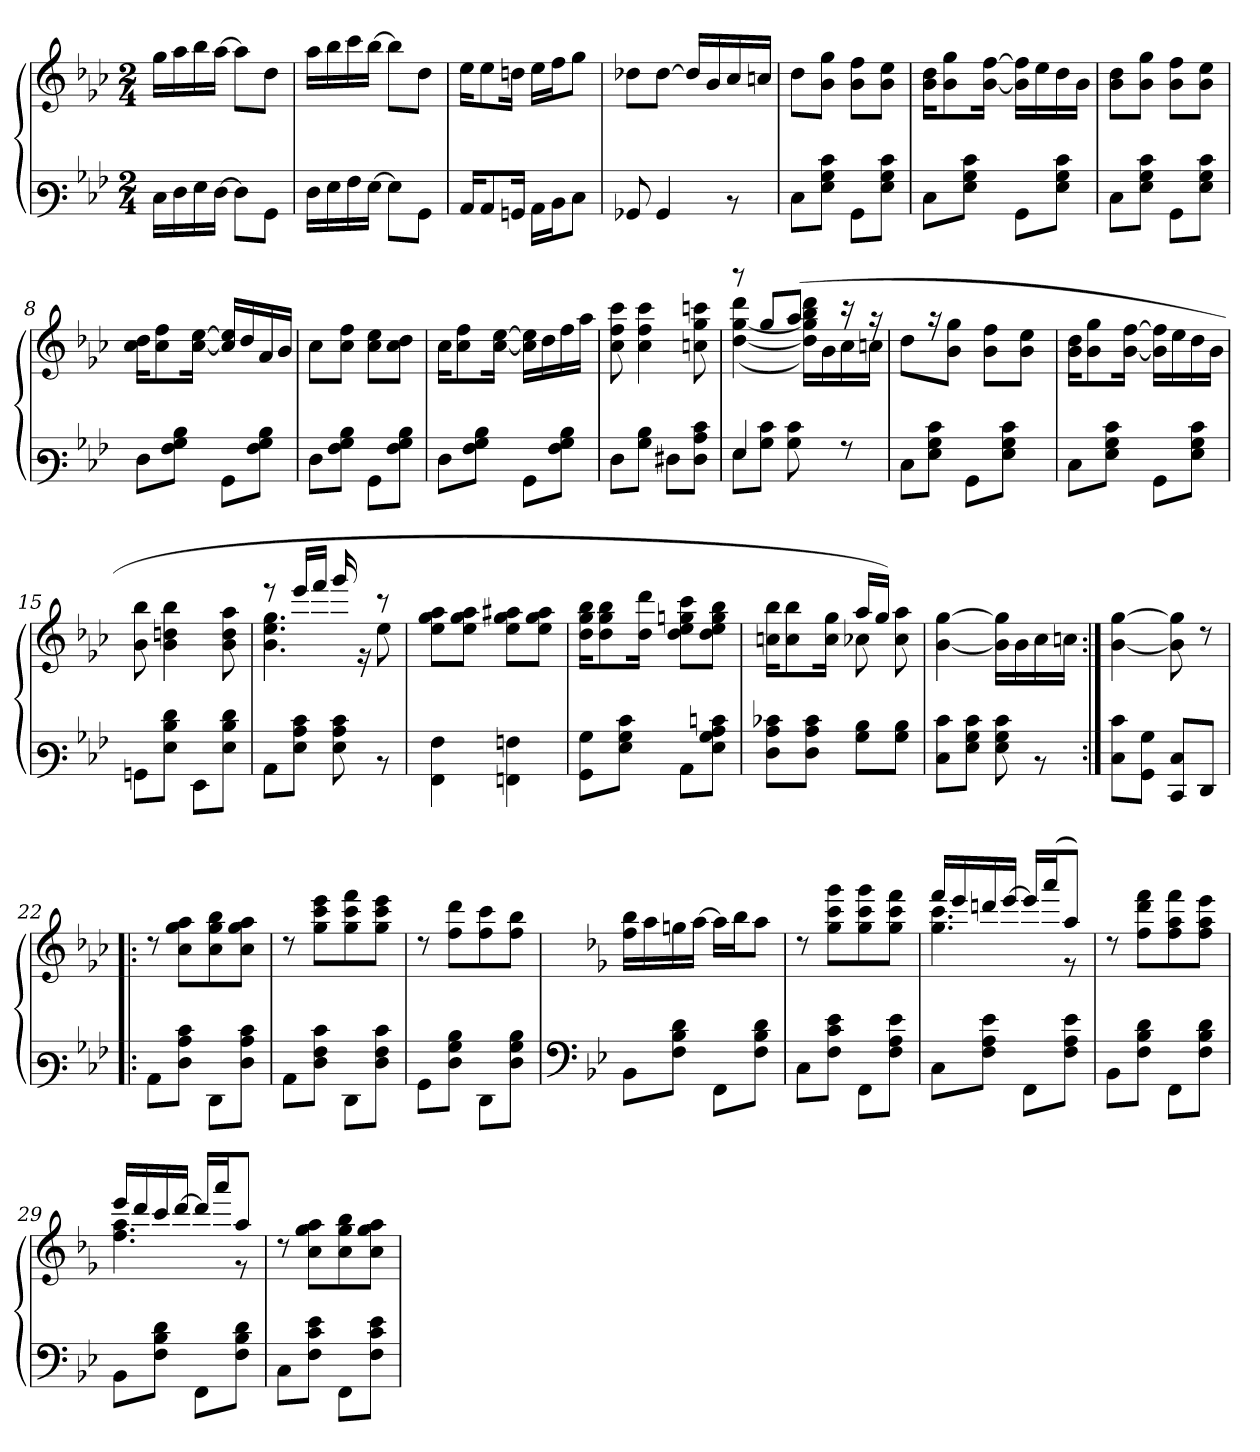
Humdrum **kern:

**kern	**kern
*part1	*part1
*staff2	*staff1
*clefF3	*clefG3
*k[b-e-a-]	*k[b-e-a-]
*M2/4	*M2/4
=1	=1
16E-\LL	16ee-\LL
16F\	16ff\
16G\	16gg\
[>16F\JJ	[>16ff\JJ
8F\L]	8ff\L]
8BB-\J	8b-\J
=2	=2
16F\LL	16ff\LL
16G\	16gg\
16A-\	16aa-\
[>16G\JJ	[>16gg\JJ
8G\L]	8gg\L]
8BB-\J	8b-\J
=3	=3
16C/KL	16cc\KL
8C/	8cc\
16BBn/Jk	16bn\Jk
16C\LL	16cc\LL
16D\J	16dd\J
8E-\J	8ee-\J
=4	=4
8BB-X/	8b-X\L
4BB-/	[>8b-\J
.	16b-/LL]
.	16g/
8rD	16a-/
.	16an/JJ
!!LO:LB:g=z
=5	=5
8E-\L	8b-\L
8G\ 8B-\ 8e-\J	8g\ 8ee-\J
8BB-\L	8g\ 8dd\L
8G\ 8B-\ 8e-\J	8g\ 8cc\J
=6	=6
8E-\L	16g\ 16b-\KL
.	8g\ 8ee-\
8G\ 8B-\ 8e-\J	.
.	[<16g\ [>16dd\Jk
8BB-\L	16g\] 16dd\]LL
.	16cc\
8G\ 8B-\ 8e-\J	16b-\
.	16g\JJ
=7	=7
8E-\L	8g\ 8b-\L
8G\ 8B-\ 8e-\J	8g\ 8ee-\J
8BB-\L	8g\ 8dd\L
8G\ 8B-\ 8e-\J	8g\ 8cc\J
=8	=8
8F\L	16a-\ 16b-\KL
.	8a-\ 8dd\
8A-\ 8B-\ 8d\J	.
.	[<16a-\ [>16cc\Jk
8BB-\L	16a-/] 16cc/]LL
.	16b-/
8A-\ 8B-\ 8d\J	16f/
.	16g/JJ
=9	=9
8F\L	8a-\L
8A-\ 8B-\ 8d\J	8a-\ 8dd\J
8BB-\L	8a-\ 8cc\L
8A-\ 8B-\ 8d\J	8a-\ 8b-\J
!!LO:LB:g=z
=10	=10
8F\L	16a-\KL
.	8a-\ 8dd\
8A-\ 8B-\ 8d\J	.
.	[<16a-\ [>16cc\Jk
8BB-\L	16a-\] 16cc\]LL
.	16b-\
8A-\ 8B-\ 8d\J	16dd\
.	16ff\JJ
=11	=11
8F\L	8a-\ 8dd\ 8aa-\
8B-\ 8d\J	4a-\ 4dd\ 4aa-\
8F#X\L	.
8F#\ 8c\ 8e-\J	8an\ 8ee-\ 8aan\
=12	=12
*^	*^
4G/	8G\L	8rggg	(<[<4b-\ [<4ee-\ 4bb-\
.	8B-\ 8e-\J	8ee-/L	.
4ryy	8B-\ 8e-\	((>8ff/J	16b-\] 16ee-\] 16gg\ 16bb-\LL)
.	.	.	16g\
.	8rA	16rgg	16a-\
.	.	16rff	16an\JJ
*v	*v	*	*
*	*v	*v
=13	=13
8E-\L	8b-\L
8G\ 8B-\ 8e-\J	16rff
.	8g\ 8ee-\J
8BB-\L	.
.	8g\ 8dd\L
8G\ 8B-\ 8e-\J	.
.	8g\ 8cc\J
16ryy	.
=14	=14
8E-\L	16g\ 16b-\KL
.	8g\ 8ee-\
8G\ 8B-\ 8e-\J	.
.	[<16g\ [>16dd\Jk
8BB-\L	16g\] 16dd\]LL
.	16cc\
8G\ 8B-\ 8e-\J	16b-\
.	16g\JJ
!!LO:LB:g=z
=15	=15
8BBn\L	8g\ 8gg\
8G\ 8d\ 8f\J	4g\ 4bn\ 4gg\
8GG\L	.
8G\ 8d\ 8f\J	8g\ 8b\ 8ff\
=16	=16
*	*^
8C\L	8rccc	4.g\ 4.cc\ 4.ee-\
8G\ 8c\ 8e-\J	16ccc/LL	.
.	16ddd/JJ	.
8G\ 8c\ 8e-\	16eee-/	.
.	16rd	.
8rD	8raa	8cc\
*	*v	*v
=17	=17
4AA-\ 4A-\	8cc\ 8ee-\ 8ff\L
.	8cc\ 8ee-\ 8ff\J
4AAn\ 4An\	8cc\ 8ee-\ 8ff#X\L
.	8cc\ 8ee-\ 8ff#\J
=18	=18
8BB-\ 8B-\L	16b-\ 16ee-\ 16gg\KL
.	8b-\ 8ee-\ 8gg\
8G\ 8B-\ 8e-\J	.
.	16b-\ 16bb-\Jk
8C\L	8b-\ 8cc\ 8een\ 8aa-\L
8G\ 8B-\ 8c\ 8en\J	8b-\ 8cc\ 8ee\ 8gg\J
=19	=19
*	*^
8F\ 8c\ 8e-X\L	4ryy	16an\ 16gg\KL
.	.	8a\ 8gg\
8F\ 8c\ 8e-\J	.	.
.	.	16a\ 16ee-\Jk
8B-\ 8d\L	16ff/LL	8a-X\
.	16ee-/JJ)	.
8B-\ 8d\J	8ryy	8a-\ 8ff\
*	*v	*v
!!LO:LB:g=z
=20	=20
8E-\ 8e-\L	[<4g\ [>4ee-\
8G\ 8B-\ 8e-\J	.
8G\ 8B-\ 8e-\	16g\] 16ee-\]LL
.	16g\
8rD	16a-\
.	16an\JJ
=21:|!	=21:|!
8E-\ 8e-\L	[<4g\ [>4ee-\
8BB-\ 8B-\J	.
8EE-/ 8E-/L	8g\] 8ee-\]
8FF/J	8rb
=22!|:	=22!|:
8C\L	8rb
8F\ 8c\ 8e-\J	8a-\ 8ee-\ 8ff\L
8FF\L	8a-\ 8ee-\ 8gg\
8F\ 8c\ 8e-\J	8a-\ 8ee-\ 8ff\J
=23	=23
8C\L	8rb
8F\ 8A-\ 8e-\J	8ee-\ 8aa-\ 8ccc\L
8FF\L	8ee-\ 8aa-\ 8ddd\
8F\ 8A-\ 8e-\J	8ee-\ 8aa-\ 8ccc\J
=24	=24
8BB-\L	8rb
8F\ 8B-\ 8d\J	8dd\ 8bb-\L
8FF\L	8dd\ 8aa-\
8F\ 8B-\ 8d\J	8dd\ 8gg\J
!!LO:PB:g=z
=25	=25
*clefF4	*
*k[b-e-]	*k[b-e-]
8BB-\L	16dd\ 16gg\LL
.	16ff\
8F\ 8B-\ 8d\J	16een\
.	[>16ff\JJ
8FF\L	16ff\LL]
.	16gg\J
8F\ 8B-\ 8d\J	8ff\J
=26	=26
8C\L	8rb
8F\ 8c\ 8e-\J	8ee-\ 8aa\ 8eee-\L
8FF\L	8ee-\ 8aa\ 8eee-\
8F\ 8A\ 8e-\J	8ee-\ 8aa\ 8ddd\J
=27	=27
*	*^
8C\L	16ddd/LL	4.ee-\ 4.aa\
.	16ccc/	.
8F\ 8A\ 8e-\J	16bbn/	.
.	[>16ccc/JJ	.
8FF\L	16ccc/LL]	.
.	(<16fff/J	.
8F\ 8A\ 8e-\J	8ff/J)	8re
*	*v	*v
=28	=28
8BB-\L	8rb
8F\ 8B-\ 8d\J	8dd\ 8bb-\ 8ddd\L
8FF\L	8dd\ 8ff\ 8ddd\
8F\ 8B-\ 8d\J	8dd\ 8ff\ 8ccc\J
=29	=29
*	*^
8BB-\L	16ccc/LL	4.dd\ 4.ff\
.	16bb-/	.
8F\ 8B-\ 8d\J	16aa/	.
.	[>16bb-/JJ	.
8FF\L	16bb-/LL]	.
.	16fff/J	.
8F\ 8B-\ 8d\J	8ff/J	8re
*	*v	*v
!!LO:LB:g=z
=30	=30
8C\L	8rb
8F\ 8c\ 8e-\J	8a\ 8ee-\ 8ff\L
8FF\L	8a\ 8ee-\ 8gg\
8F\ 8c\ 8e-\J	8a\ 8ee-\ 8ff\J
=	=
*-	*-
